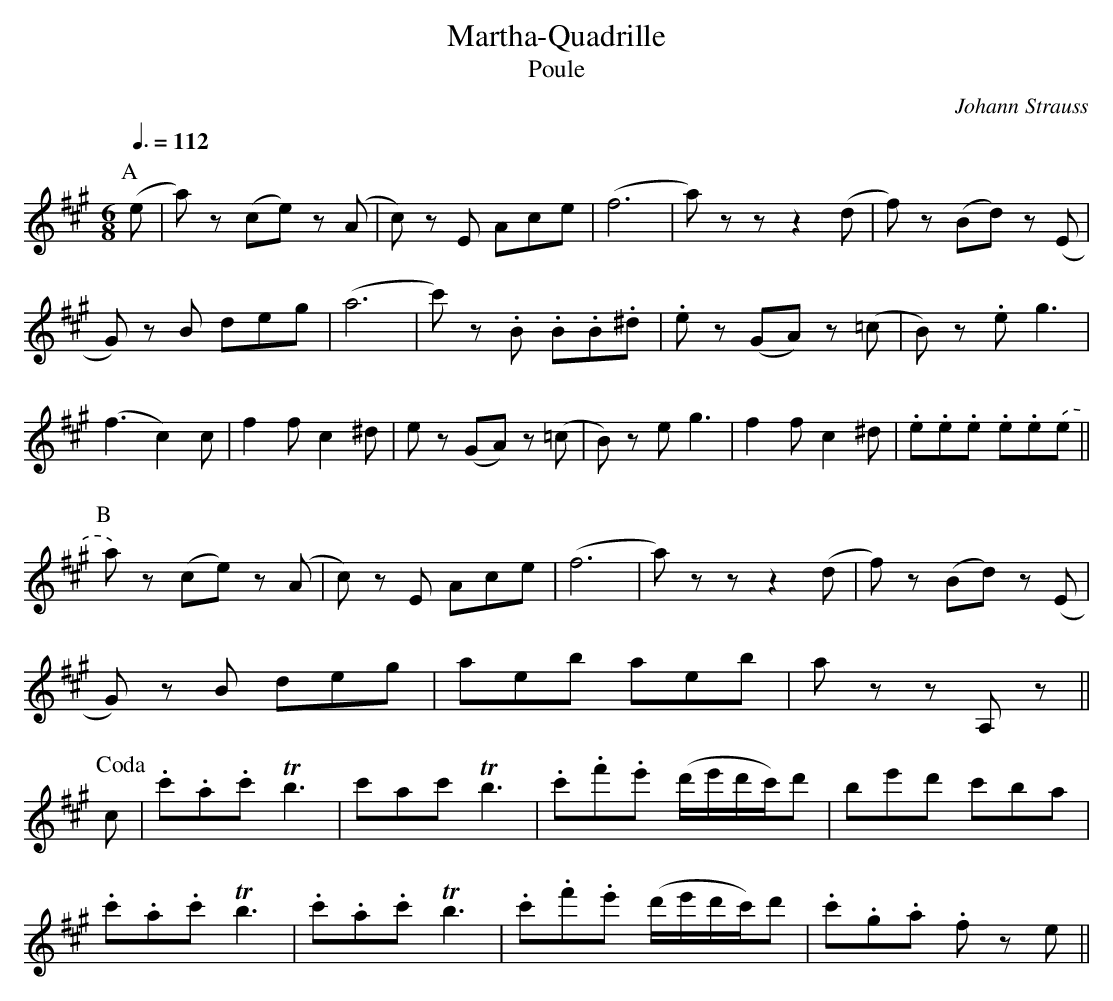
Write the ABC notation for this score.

X:1
T:Martha-Quadrille
T:Poule
C:Johann Strauss
K:A
Q:3/8=112
M:6/8
P:A
(e|a) z (ce) z (A|c) z E Ace| (f6 |a) zz z2 (d|f) z (Bd) z (E|
G) z B deg| (a6|c') z .B .B.B.^d| .e z (GA) z (=c|B) z .e g3|
(f3 c2) c| f2f c2^d| e z (GA) z (=c|B) z e g3| f2 f c2 ^d|.e.e.e .e.e.(e||
P:B
a) z (ce) z (A|c) z E Ace| (f6 |a) zz z2 (d|f) z (Bd) z (E|
G) z B deg|aeb aeb|a z z A, z||
P:Coda
c| .c'.a.c' !trill!b3| c'ac' !trill!b3| .c'.f'.e' (d'/2e'/2d'/2c'/2)d' |be'd' c'ba|
.c'.a.c' !trill!b3| .c'.a.c' !trill!b3| .c'.f'.e' (d'/2e'/2d'/2c'/2)d' |.c'.g.a .f z e||
